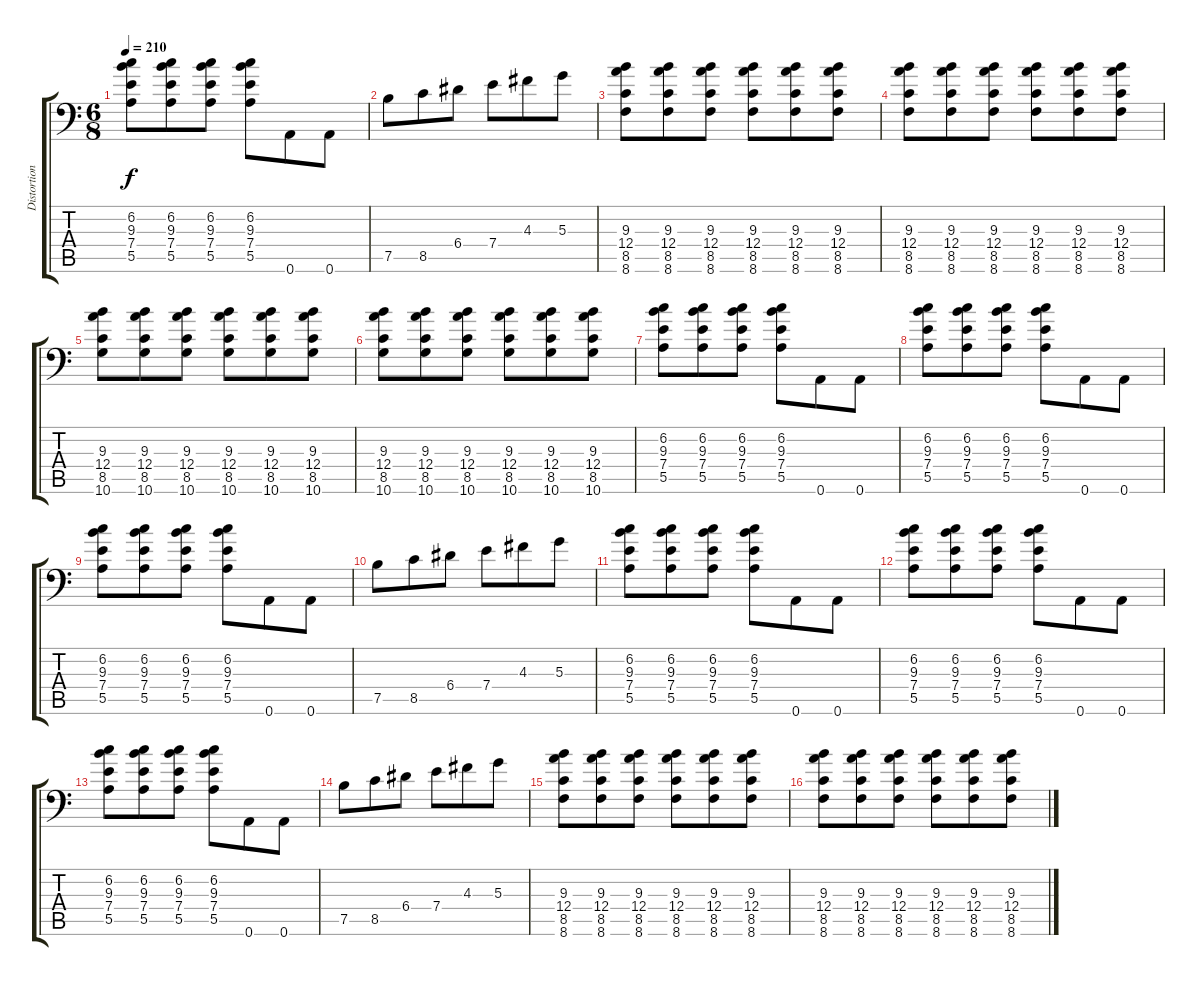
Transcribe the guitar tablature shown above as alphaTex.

\track ("Distortion Guitar" "Distortion") {instrument distortionguitar}
\staff {score tabs}
\tuning (B3 Gb3 D3 A2 E2 A1) {hide}
\ts (6 8)
\tempo 210
\clef f4
\ks c
(6.2 9.3 7.4 5.5).8{dy f} (6.2 9.3 7.4 5.5).8 (6.2 9.3 7.4 5.5).8 (6.2 9.3 7.4 5.5).8 0.6.8 0.6.8 |
7.5.8 8.5.8 6.4.8 7.4.8 4.3.8 5.3.8 |
(9.3 12.4 8.5 8.6).8 (9.3 12.4 8.5 8.6).8 (9.3 12.4 8.5 8.6).8 (9.3 12.4 8.5 8.6).8 (9.3 12.4 8.5 8.6).8 (9.3 12.4 8.5 8.6).8 |
(9.3 12.4 8.5 8.6).8 (9.3 12.4 8.5 8.6).8 (9.3 12.4 8.5 8.6).8 (9.3 12.4 8.5 8.6).8 (9.3 12.4 8.5 8.6).8 (9.3 12.4 8.5 8.6).8 |
(9.3 12.4 8.5 10.6).8 (9.3 12.4 8.5 10.6).8 (9.3 12.4 8.5 10.6).8 (9.3 12.4 8.5 10.6).8 (9.3 12.4 8.5 10.6).8 (9.3 12.4 8.5 10.6).8 |
(9.3 12.4 8.5 10.6).8 (9.3 12.4 8.5 10.6).8 (9.3 12.4 8.5 10.6).8 (9.3 12.4 8.5 10.6).8 (9.3 12.4 8.5 10.6).8 (9.3 12.4 8.5 10.6).8 |
(6.2 9.3 7.4 5.5).8 (6.2 9.3 7.4 5.5).8 (6.2 9.3 7.4 5.5).8 (6.2 9.3 7.4 5.5).8 0.6.8 0.6.8 |
(6.2 9.3 7.4 5.5).8 (6.2 9.3 7.4 5.5).8 (6.2 9.3 7.4 5.5).8 (6.2 9.3 7.4 5.5).8 0.6.8 0.6.8 |
(6.2 9.3 7.4 5.5).8 (6.2 9.3 7.4 5.5).8 (6.2 9.3 7.4 5.5).8 (6.2 9.3 7.4 5.5).8 0.6.8 0.6.8 |
7.5.8 8.5.8 6.4.8 7.4.8 4.3.8 5.3.8 |
(6.2 9.3 7.4 5.5).8 (6.2 9.3 7.4 5.5).8 (6.2 9.3 7.4 5.5).8 (6.2 9.3 7.4 5.5).8 0.6.8 0.6.8 |
(6.2 9.3 7.4 5.5).8 (6.2 9.3 7.4 5.5).8 (6.2 9.3 7.4 5.5).8 (6.2 9.3 7.4 5.5).8 0.6.8 0.6.8 |
(6.2 9.3 7.4 5.5).8 (6.2 9.3 7.4 5.5).8 (6.2 9.3 7.4 5.5).8 (6.2 9.3 7.4 5.5).8 0.6.8 0.6.8 |
7.5.8 8.5.8 6.4.8 7.4.8 4.3.8 5.3.8 |
(9.3 12.4 8.5 8.6).8 (9.3 12.4 8.5 8.6).8 (9.3 12.4 8.5 8.6).8 (9.3 12.4 8.5 8.6).8 (9.3 12.4 8.5 8.6).8 (9.3 12.4 8.5 8.6).8 |
(9.3 12.4 8.5 8.6).8 (9.3 12.4 8.5 8.6).8 (9.3 12.4 8.5 8.6).8 (9.3 12.4 8.5 8.6).8 (9.3 12.4 8.5 8.6).8 (9.3 12.4 8.5 8.6).8
